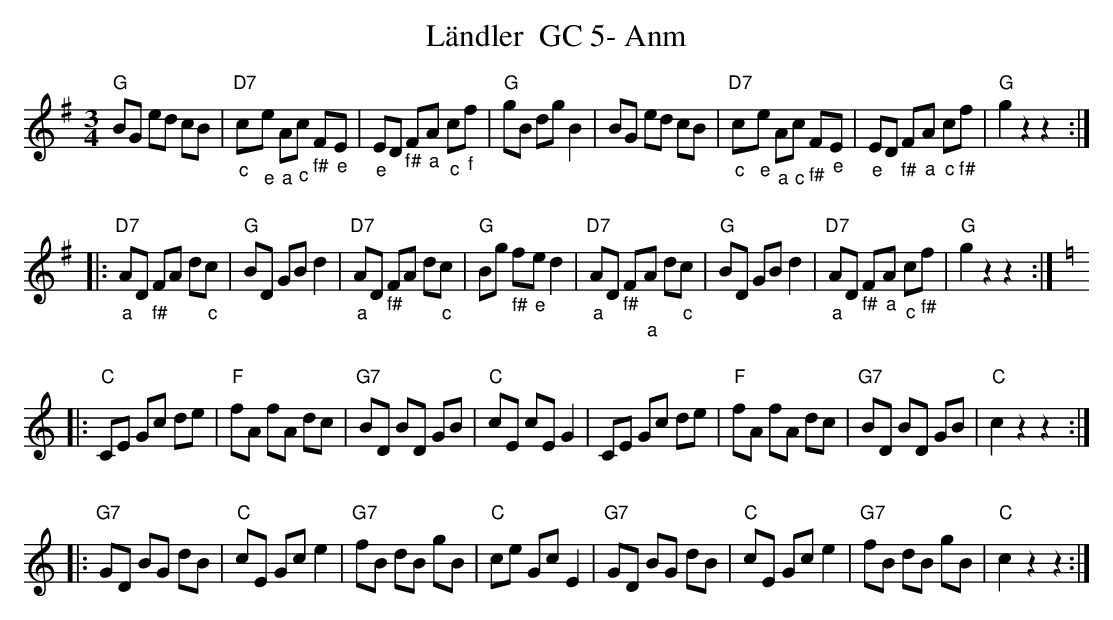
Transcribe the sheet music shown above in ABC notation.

X:1
T:L\"andler  GC 5- Anm
M:3/4
L:1/8
K:Gmaj %%MIDI gchordon
"G"BG ed cB | "D7""_c"c"_e"e "_a"A"_c"c "_f#"F"_e"E | "_e"ED "_f#"F"_a"A "_c"c"_f"f | "G"gB dg B2 |\
 BG ed cB | "D7""_c"c"_e"e "_a"A"_c"c "_f#"F"_e"E | "_e"ED "_f#"F"_a"A "_c"c"_f#"f | "G"g2z2z2 ::
"D7""_a"AD "_f#"FA d"_c"c | "G"BD GB d2 | "D7""_a"AD "_f#"FA d"_c"c |"" "G"Bg "_f#"f"_e"e d2 | \
"D7""_a"AD "_f#"F"_a"A d"_c"c | "G"BD GB d2 | "D7""_a"AD "_f#"F"_a"A "_c"c"_f#"f | "G"g2z2z2 :: [K:Cmaj]
"C"CE Gc de | "F"fA fA dc | "G7"BD BD GB | "C"cE cE G2 |\
 CE Gc de | "F"fA fA dc | "G7"BD BD GB |"" "C"c2z2z2 ::
"G7"GD BG dB | "C"cE Gc e2 | "G7"fB dB gB | "C"ce Gc E2 | \
"G7"GD BG dB | "C"cE Gc e2 | "G7"fB dB gB |"" "C"c2z2z2 :|
